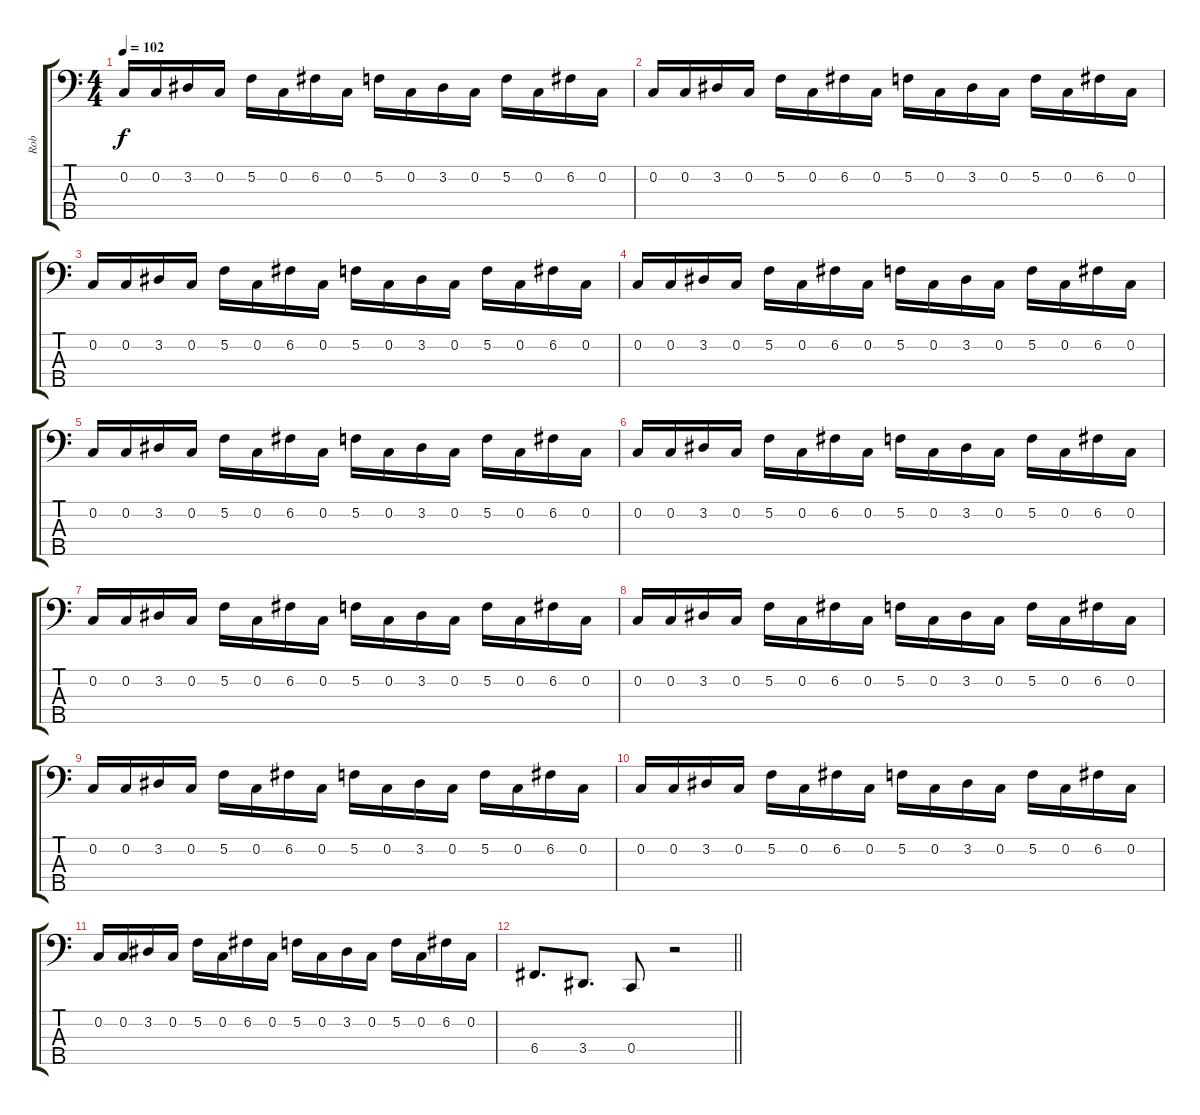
\track ("Rob" "Rob") {instrument electricbassfinger}
\staff {score tabs}
\tuning (F2 C2 G1 C1 A0) {hide}
\ts (4 4)
\tempo 102
\clef f4
\ks c
0.2.16{dy f} 0.2.16 3.2.16 0.2.16 5.2.16 0.2.16 6.2.16 0.2.16 5.2.16 0.2.16 3.2.16 0.2.16 5.2.16 0.2.16 6.2.16 0.2.16 |
0.2.16 0.2.16 3.2.16 0.2.16 5.2.16 0.2.16 6.2.16 0.2.16 5.2.16 0.2.16 3.2.16 0.2.16 5.2.16 0.2.16 6.2.16 0.2.16 |
0.2.16 0.2.16 3.2.16 0.2.16 5.2.16 0.2.16 6.2.16 0.2.16 5.2.16 0.2.16 3.2.16 0.2.16 5.2.16 0.2.16 6.2.16 0.2.16 |
0.2.16 0.2.16 3.2.16 0.2.16 5.2.16 0.2.16 6.2.16 0.2.16 5.2.16 0.2.16 3.2.16 0.2.16 5.2.16 0.2.16 6.2.16 0.2.16 |
0.2.16 0.2.16 3.2.16 0.2.16 5.2.16 0.2.16 6.2.16 0.2.16 5.2.16 0.2.16 3.2.16 0.2.16 5.2.16 0.2.16 6.2.16 0.2.16 |
0.2.16 0.2.16 3.2.16 0.2.16 5.2.16 0.2.16 6.2.16 0.2.16 5.2.16 0.2.16 3.2.16 0.2.16 5.2.16 0.2.16 6.2.16 0.2.16 |
0.2.16 0.2.16 3.2.16 0.2.16 5.2.16 0.2.16 6.2.16 0.2.16 5.2.16 0.2.16 3.2.16 0.2.16 5.2.16 0.2.16 6.2.16 0.2.16 |
0.2.16 0.2.16 3.2.16 0.2.16 5.2.16 0.2.16 6.2.16 0.2.16 5.2.16 0.2.16 3.2.16 0.2.16 5.2.16 0.2.16 6.2.16 0.2.16 |
0.2.16 0.2.16 3.2.16 0.2.16 5.2.16 0.2.16 6.2.16 0.2.16 5.2.16 0.2.16 3.2.16 0.2.16 5.2.16 0.2.16 6.2.16 0.2.16 |
0.2.16 0.2.16 3.2.16 0.2.16 5.2.16 0.2.16 6.2.16 0.2.16 5.2.16 0.2.16 3.2.16 0.2.16 5.2.16 0.2.16 6.2.16 0.2.16 |
0.2.16 0.2.16 3.2.16 0.2.16 5.2.16 0.2.16 6.2.16 0.2.16 5.2.16 0.2.16 3.2.16 0.2.16 5.2.16 0.2.16 6.2.16 0.2.16 |
\barLineRight lightlight
6.4.8{d} 3.4.8{d} 0.4.8 r.2
